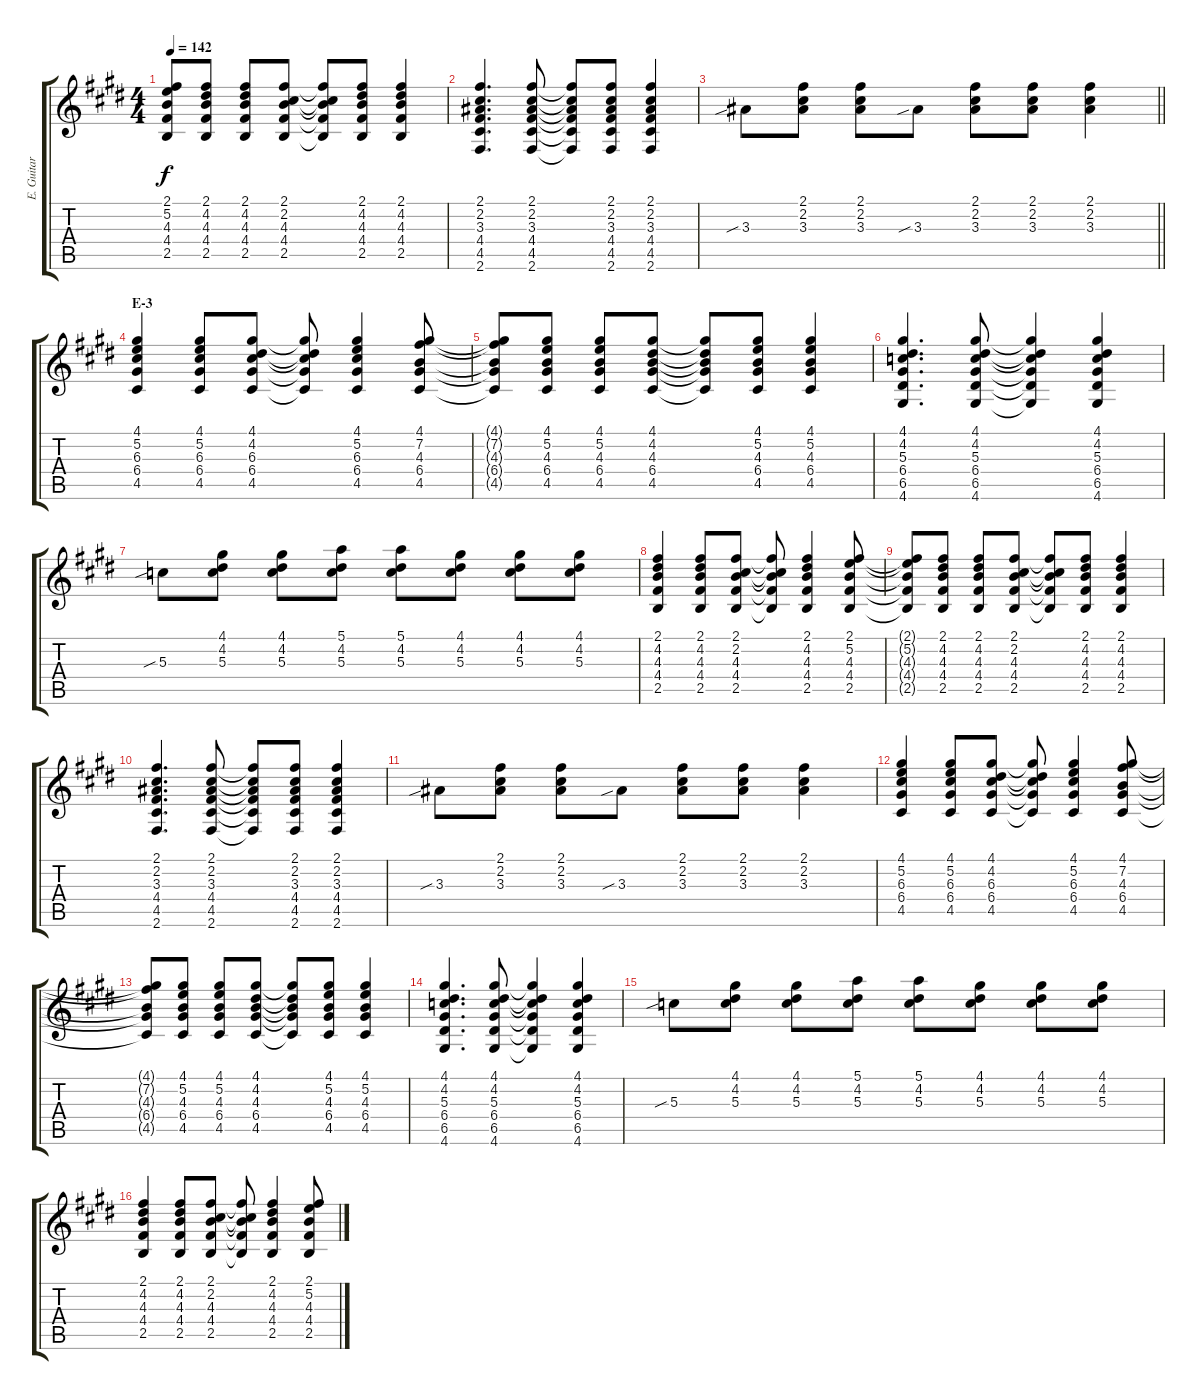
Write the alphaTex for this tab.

\track ("E. Guitar" "E. Guitar") {instrument overdrivenguitar}
\staff {score tabs}
\tuning (E4 B3 G3 D3 A2 E2) {hide}
\ts (4 4)
\tempo 142
\clef g2
\ks e
(2.1{t} 5.2{t} 4.3{t} 4.4{t} 2.5{t}).8{dy f} (2.1 4.2 4.3 4.4 2.5).8 (2.1 4.2 4.3 4.4 2.5).8 (2.1 2.2 4.3 4.4 2.5).8 (2.1{t} 2.2{t} 4.3{t} 4.4{t} 2.5{t}).8 (2.1 4.2 4.3 4.4 2.5).8 (2.1 4.2 4.3 4.4 2.5).4 |
(2.1 2.2 3.3 4.4 4.5 2.6).4{d} (2.1 2.2 3.3 4.4 4.5 2.6).8 (2.1{t} 2.2{t} 3.3{t} 4.4{t} 4.5{t} 2.6{t}).8 (2.1 2.2 3.3 4.4 4.5 2.6).8 (2.1 2.2 3.3 4.4 4.5 2.6).4 |
\barLineRight lightlight
3.3{sib}.8 (2.1 2.2 3.3).8 (2.1 2.2 3.3).8 3.3{sib}.8 (2.1 2.2 3.3).8 (2.1 2.2 3.3).8 (2.1 2.2 3.3).4 |
\section ("" "E-3")
(4.1 5.2 6.3 6.4 4.5).4 (4.1 5.2 6.3 6.4 4.5).8 (4.1 4.2 6.3 6.4 4.5).8 (4.1{t} 4.2{t} 6.3{t} 6.4{t} 4.5{t}).8 (4.1 5.2 6.3 6.4 4.5).4 (4.1 7.2 4.3 6.4 4.5).8 |
(4.1{t} 7.2{t} 4.3{t} 6.4{t} 4.5{t}).8 (4.1 5.2 4.3 6.4 4.5).8 (4.1 5.2 4.3 6.4 4.5).8 (4.1 4.2 4.3 6.4 4.5).8 (4.1{t} 4.2{t} 4.3{t} 6.4{t} 4.5{t}).8 (4.1 5.2 4.3 6.4 4.5).8 (4.1 5.2 4.3 6.4 4.5).4 |
(4.1 4.2 5.3 6.4 6.5 4.6).4{d} (4.1 4.2 5.3 6.4 6.5 4.6).8 (4.1{t} 4.2{t} 5.3{t} 6.4{t} 6.5{t} 4.6{t}).4 (4.1 4.2 5.3 6.4 6.5 4.6).4 |
5.3{sib}.8 (4.1 4.2 5.3).8 (4.1 4.2 5.3).8 (5.1 4.2 5.3).8 (5.1 4.2 5.3).8 (4.1 4.2 5.3).8 (4.1 4.2 5.3).8 (4.1 4.2 5.3).8 |
(2.1 4.2 4.3 4.4 2.5).4 (2.1 4.2 4.3 4.4 2.5).8 (2.1 2.2 4.3 4.4 2.5).8 (2.1{t} 2.2{t} 4.3{t} 4.4{t} 2.5{t}).8 (2.1 4.2 4.3 4.4 2.5).4 (2.1 5.2 4.3 4.4 2.5).8 |
(2.1{t} 5.2{t} 4.3{t} 4.4{t} 2.5{t}).8 (2.1 4.2 4.3 4.4 2.5).8 (2.1 4.2 4.3 4.4 2.5).8 (2.1 2.2 4.3 4.4 2.5).8 (2.1{t} 2.2{t} 4.3{t} 4.4{t} 2.5{t}).8 (2.1 4.2 4.3 4.4 2.5).8 (2.1 4.2 4.3 4.4 2.5).4 |
(2.1 2.2 3.3 4.4 4.5 2.6).4{d} (2.1 2.2 3.3 4.4 4.5 2.6).8 (2.1{t} 2.2{t} 3.3{t} 4.4{t} 4.5{t} 2.6{t}).8 (2.1 2.2 3.3 4.4 4.5 2.6).8 (2.1 2.2 3.3 4.4 4.5 2.6).4 |
3.3{sib}.8 (2.1 2.2 3.3).8 (2.1 2.2 3.3).8 3.3{sib}.8 (2.1 2.2 3.3).8 (2.1 2.2 3.3).8 (2.1 2.2 3.3).4 |
(4.1 5.2 6.3 6.4 4.5).4 (4.1 5.2 6.3 6.4 4.5).8 (4.1 4.2 6.3 6.4 4.5).8 (4.1{t} 4.2{t} 6.3{t} 6.4{t} 4.5{t}).8 (4.1 5.2 6.3 6.4 4.5).4 (4.1 7.2 4.3 6.4 4.5).8 |
(4.1{t} 7.2{t} 4.3{t} 6.4{t} 4.5{t}).8 (4.1 5.2 4.3 6.4 4.5).8 (4.1 5.2 4.3 6.4 4.5).8 (4.1 4.2 4.3 6.4 4.5).8 (4.1{t} 4.2{t} 4.3{t} 6.4{t} 4.5{t}).8 (4.1 5.2 4.3 6.4 4.5).8 (4.1 5.2 4.3 6.4 4.5).4 |
(4.1 4.2 5.3 6.4 6.5 4.6).4{d} (4.1 4.2 5.3 6.4 6.5 4.6).8 (4.1{t} 4.2{t} 5.3{t} 6.4{t} 6.5{t} 4.6{t}).4 (4.1 4.2 5.3 6.4 6.5 4.6).4 |
5.3{sib}.8 (4.1 4.2 5.3).8 (4.1 4.2 5.3).8 (5.1 4.2 5.3).8 (5.1 4.2 5.3).8 (4.1 4.2 5.3).8 (4.1 4.2 5.3).8 (4.1 4.2 5.3).8 |
(2.1 4.2 4.3 4.4 2.5).4 (2.1 4.2 4.3 4.4 2.5).8 (2.1 2.2 4.3 4.4 2.5).8 (2.1{t} 2.2{t} 4.3{t} 4.4{t} 2.5{t}).8 (2.1 4.2 4.3 4.4 2.5).4 (2.1 5.2 4.3 4.4 2.5).8
